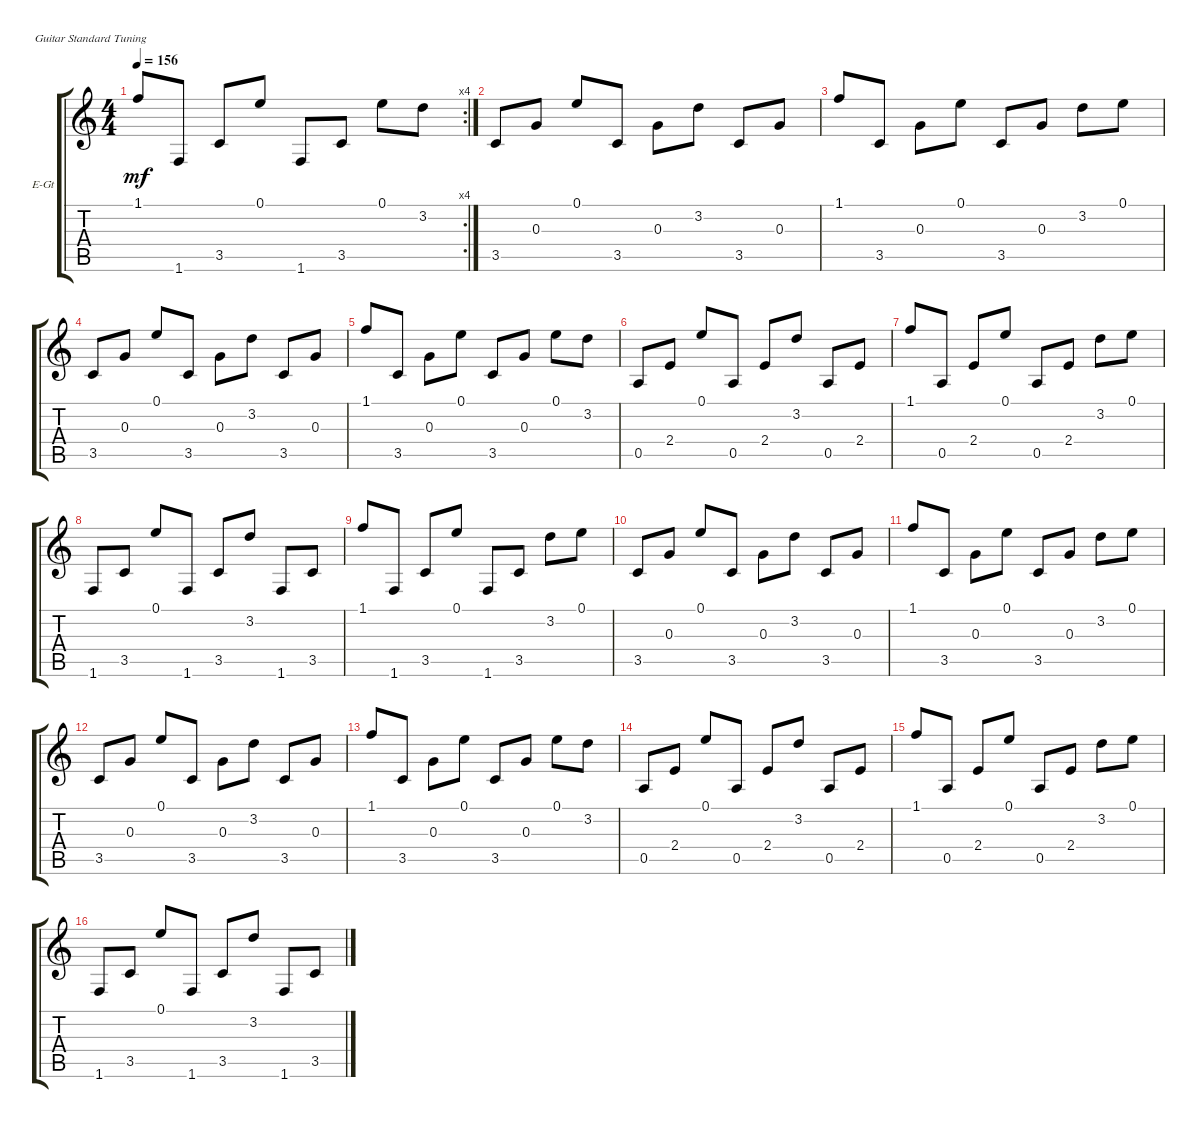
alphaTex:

\defaultSystemsLayout 4
\bracketExtendMode groupsimilarinstruments
\firstSystemTrackNameOrientation horizontal
\otherSystemsTrackNameOrientation horizontal
\track ("Electric Guitar" "E-Gt") {instrument distortionguitar}
\staff {score tabs}
\tuning (E4 B3 G3 D3 A2 E2)
\rc 4
\ts (4 4)
\tempo 156
\clef g2
\ks c
1.1.8{dy mf} 1.6.8 3.5.8 0.1.8 1.6.8 3.5.8 0.1.8 3.2.8 |
3.5.8 0.3.8 0.1.8 3.5.8 0.3.8 3.2.8 3.5.8 0.3.8 |
1.1.8 3.5.8 0.3.8 0.1.8 3.5.8 0.3.8 3.2.8 0.1.8 |
3.5.8 0.3.8 0.1.8 3.5.8 0.3.8 3.2.8 3.5.8 0.3.8 |
1.1.8 3.5.8 0.3.8 0.1.8 3.5.8 0.3.8 0.1.8 3.2.8 |
0.5.8 2.4.8 0.1.8 0.5.8 2.4.8 3.2.8 0.5.8 2.4.8 |
1.1.8 0.5.8 2.4.8 0.1.8 0.5.8 2.4.8 3.2.8 0.1.8 |
1.6.8 3.5.8 0.1.8 1.6.8 3.5.8 3.2.8 1.6.8 3.5.8 |
1.1.8 1.6.8 3.5.8 0.1.8 1.6.8 3.5.8 3.2.8 0.1.8 |
3.5.8 0.3.8 0.1.8 3.5.8 0.3.8 3.2.8 3.5.8 0.3.8 |
1.1.8 3.5.8 0.3.8 0.1.8 3.5.8 0.3.8 3.2.8 0.1.8 |
3.5.8 0.3.8 0.1.8 3.5.8 0.3.8 3.2.8 3.5.8 0.3.8 |
1.1.8 3.5.8 0.3.8 0.1.8 3.5.8 0.3.8 0.1.8 3.2.8 |
0.5.8 2.4.8 0.1.8 0.5.8 2.4.8 3.2.8 0.5.8 2.4.8 |
1.1.8 0.5.8 2.4.8 0.1.8 0.5.8 2.4.8 3.2.8 0.1.8 |
1.6.8 3.5.8 0.1.8 1.6.8 3.5.8 3.2.8 1.6.8 3.5.8
